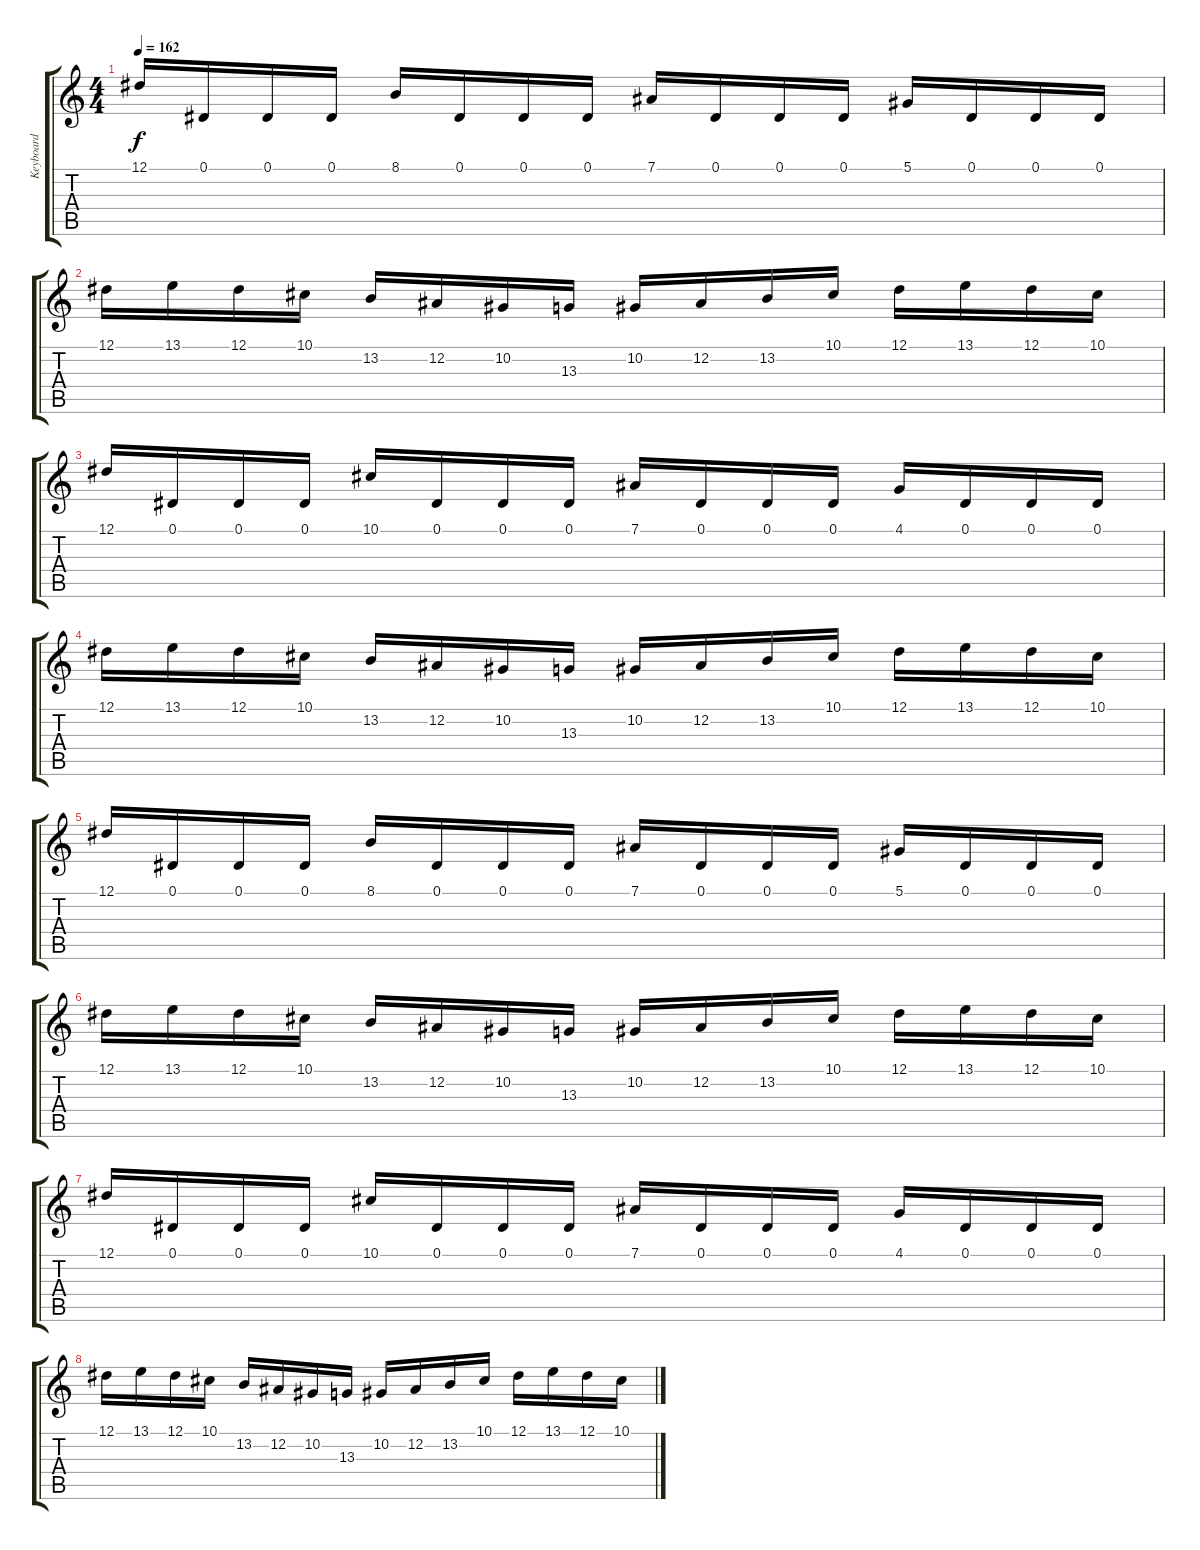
\track ("Keyboard" "Keyboard") {instrument harpsichord}
\staff {score tabs}
\tuning (Eb4 Bb3 Gb3 Db3 Ab2 Eb2) {hide}
\ts (4 4)
\tempo 162
\clef g2
\ks c
12.1.16{dy f} 0.1.16 0.1.16 0.1.16 8.1.16 0.1.16 0.1.16 0.1.16 7.1.16 0.1.16 0.1.16 0.1.16 5.1.16 0.1.16 0.1.16 0.1.16 |
12.1.16 13.1.16 12.1.16 10.1.16 13.2.16 12.2.16 10.2.16 13.3.16 10.2.16 12.2.16 13.2.16 10.1.16 12.1.16 13.1.16 12.1.16 10.1.16 |
12.1.16 0.1.16 0.1.16 0.1.16 10.1.16 0.1.16 0.1.16 0.1.16 7.1.16 0.1.16 0.1.16 0.1.16 4.1.16 0.1.16 0.1.16 0.1.16 |
12.1.16 13.1.16 12.1.16 10.1.16 13.2.16 12.2.16 10.2.16 13.3.16 10.2.16 12.2.16 13.2.16 10.1.16 12.1.16 13.1.16 12.1.16 10.1.16 |
12.1.16 0.1.16 0.1.16 0.1.16 8.1.16 0.1.16 0.1.16 0.1.16 7.1.16 0.1.16 0.1.16 0.1.16 5.1.16 0.1.16 0.1.16 0.1.16 |
12.1.16 13.1.16 12.1.16 10.1.16 13.2.16 12.2.16 10.2.16 13.3.16 10.2.16 12.2.16 13.2.16 10.1.16 12.1.16 13.1.16 12.1.16 10.1.16 |
12.1.16 0.1.16 0.1.16 0.1.16 10.1.16 0.1.16 0.1.16 0.1.16 7.1.16 0.1.16 0.1.16 0.1.16 4.1.16 0.1.16 0.1.16 0.1.16 |
12.1.16 13.1.16 12.1.16 10.1.16 13.2.16 12.2.16 10.2.16 13.3.16 10.2.16 12.2.16 13.2.16 10.1.16 12.1.16 13.1.16 12.1.16 10.1.16
